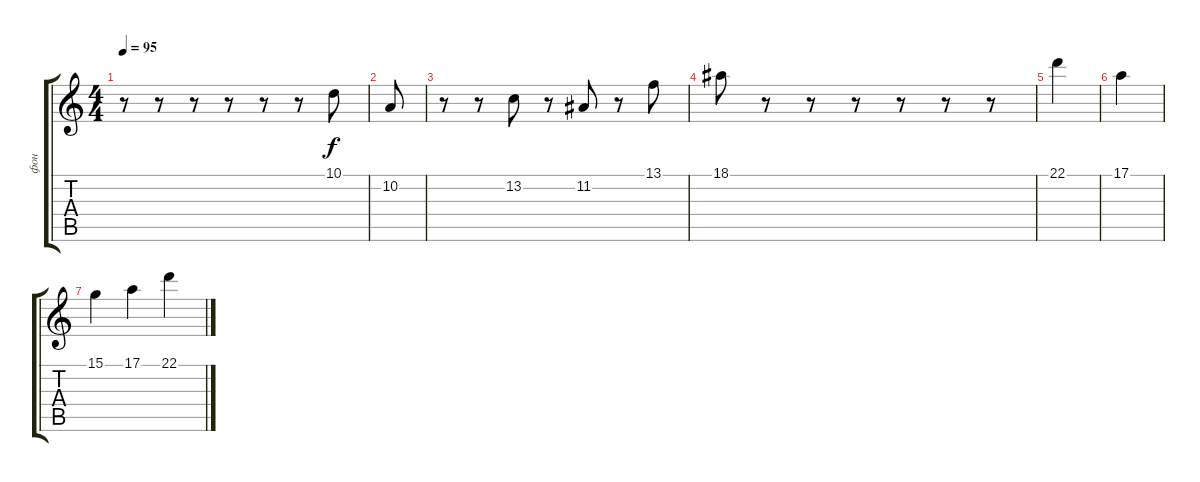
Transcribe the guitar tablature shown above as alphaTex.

\track ("фон" "фон") {instrument stringensemble1}
\staff {score tabs}
\tuning (E4 B3 G3 D3 A2 E2) {hide}
\ts (4 4)
\tempo 95
\clef g2
\ks c
r.8{dy f} r.8 r.8 r.8 r.8 r.8 10.1.8 |
10.2.8 |
r.8 r.8 13.2.8 r.8 11.2.8 r.8 13.1.8 |
18.1.8 r.8 r.8 r.8 r.8 r.8 r.8 |
22.1.4 |
17.1.4 |
15.1.4 17.1.4 22.1.4
